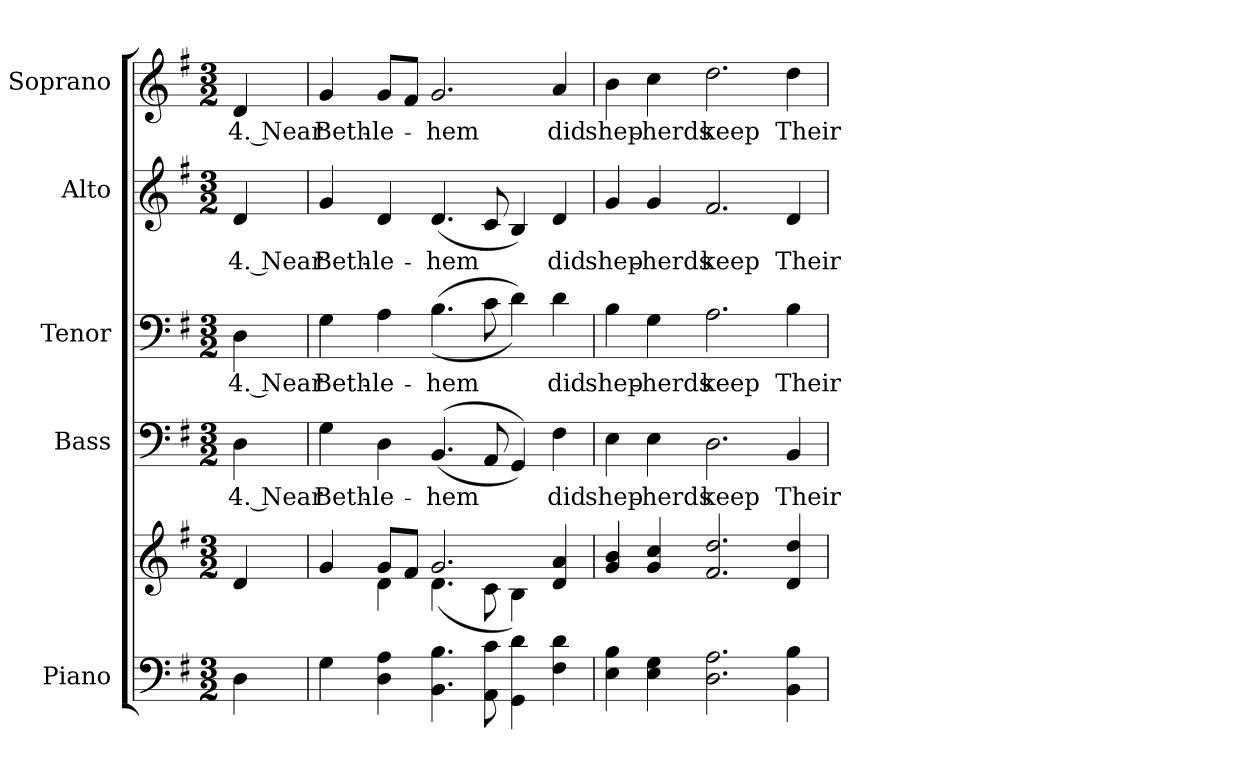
**kern	**kern	**kern	**text	**kern	**text	**kern	**text	**kern	**text
*part5	*part5	*part4	*part4	*part3	*part3	*part2	*part2	*part1	*part1
*staff6	*staff5	*staff4	*staff4	*staff3	*staff3	*staff2	*staff2	*staff1	*staff1
*I"Piano	*	*I"Bass	*	*I"Tenor	*	*I"Alto	*	*I"Soprano	*
*I'Pno.	*	*I'B.	*	*I'T.	*	*I'A.	*	*I'S.	*
!!LO:PB:g=z
*clefF4	*clefG2	*clefF4	*	*clefF4	*	*clefG2	*	*clefG2	*
*k[f#]	*k[f#]	*k[f#]	*	*k[f#]	*	*k[f#]	*	*k[f#]	*
*G:	*G:	*G:	*	*G:	*	*G:	*	*G:	*
*M3/2	*M3/2	*M3/2	*	*M3/2	*	*M3/2	*	*M3/2	*
=	=	=	=	=	=	=	=	=	=
!	!	!	!LO:LY:b:color=#000000	!	!	!	!	!	!
!	!	!	!	!	!LO:LY:b:color=#000000	!	!	!	!
!	!	!	!	!	!	!	!LO:LY:b:color=#000000	!	!
!	!	!	!	!	!	!	!	!	!LO:LY:b:color=#000000
4Di\	4di/	4Di\	4. Near	4Di\	4. Near	4di/	4. Near	4di/	4. Near
=1	=1	=1	=1	=1	=1	=1	=1	=1	=1
*	*^	*	*	*	*	*	*	*	*
!	!	!	!	!LO:LY:b:color=#000000	!	!	!	!	!	!
!	!	!	!	!	!	!LO:LY:b:color=#000000	!	!	!	!
!	!	!	!	!	!	!	!	!LO:LY:b:color=#000000	!	!
!	!	!	!	!	!	!	!	!	!	!LO:LY:b:color=#000000
4Gi\	4gi/	4ryy	4Gi\	Beth-	4Gi\	Beth-	4gi/	Beth-	4gi/	Beth-
!	!	!	!	!LO:LY:b:color=#000000	!	!	!	!	!	!
!	!	!	!	!	!	!LO:LY:b:color=#000000	!	!	!	!
!	!	!	!	!	!	!	!	!LO:LY:b:color=#000000	!	!
!	!	!	!	!	!	!	!	!	!	!LO:LY:b:color=#000000
4Di\ 4Ai	8gi/L	4di\	4Di\	-le-	4Ai\	-le-	4di/	-le-	8gi/L	-le-
.	8f#i/J	.	.	.	.	.	.	.	8f#i/J	.
!	!	!	!	!LO:LY:b:color=#000000	!	!	!	!	!	!
!	!	!	!	!	!	!LO:LY:b:color=#000000	!	!	!	!
!	!	!	!	!	!	!	!	!LO:LY:b:color=#000000	!	!
!	!	!	!	!	!	!	!	!	!	!LO:LY:b:color=#000000
4.BBi\ 4.Bi	2.gi/	(4.di\	((4.BBi/	-hem	((4.Bi\	-hem	(4.di/	-hem	2.gi/	-hem
8AAi\ 8ci	.	8ci\	8AAi/	.	8ci\	.	8ci/	.	.	.
4GGi\ 4di	.	4Bi\)	4GGi/))	.	4di\))	.	4Bi/)	.	.	.
!	!	!	!	!LO:LY:b:color=#000000	!	!	!	!	!	!
!	!	!	!	!	!	!LO:LY:b:color=#000000	!	!	!	!
!	!	!	!	!	!	!	!	!LO:LY:b:color=#000000	!	!
!	!	!	!	!	!	!	!	!	!	!LO:LY:b:color=#000000
4F#i\ 4di	4di/ 4ai	4ryy	4F#i\	did	4di\	did	4di/	did	4ai/	did
*	*v	*v	*	*	*	*	*	*	*	*
=2	=2	=2	=2	=2	=2	=2	=2	=2	=2
*	*^	*	*	*	*	*	*	*	*
!	!	!	!	!LO:LY:b:color=#000000	!	!	!	!	!	!
*	*v	*v	*	*	*	*	*	*	*	*
*	*^	*	*	*	*	*	*	*	*
!	!	!	!	!	!	!LO:LY:b:color=#000000	!	!	!	!
*	*v	*v	*	*	*	*	*	*	*	*
*	*^	*	*	*	*	*	*	*	*
!	!	!	!	!	!	!	!	!LO:LY:b:color=#000000	!	!
*	*v	*v	*	*	*	*	*	*	*	*
*	*^	*	*	*	*	*	*	*	*
!	!	!	!	!	!	!	!	!	!	!LO:LY:b:color=#000000
*	*v	*v	*	*	*	*	*	*	*	*
4Ei\ 4Bi	4gi/ 4bi	4Ei\	shep-	4Bi\	shep-	4gi/	shep-	4bi\	shep-
!	!	!	!LO:LY:b:color=#000000	!	!	!	!	!	!
!	!	!	!	!	!LO:LY:b:color=#000000	!	!	!	!
!	!	!	!	!	!	!	!LO:LY:b:color=#000000	!	!
!	!	!	!	!	!	!	!	!	!LO:LY:b:color=#000000
4Ei\ 4Gi	4gi/ 4cci	4Ei\	-herds	4Gi\	-herds	4gi/	-herds	4cci\	-herds
!	!	!	!LO:LY:b:color=#000000	!	!	!	!	!	!
!	!	!	!	!	!LO:LY:b:color=#000000	!	!	!	!
!	!	!	!	!	!	!	!LO:LY:b:color=#000000	!	!
!	!	!	!	!	!	!	!	!	!LO:LY:b:color=#000000
2.Di\ 2.Ai	2.f#i/ 2.ddi	2.Di\	keep	2.Ai\	keep	2.f#i/	keep	2.ddi\	keep
!	!	!	!LO:LY:b:color=#000000	!	!	!	!	!	!
!	!	!	!	!	!LO:LY:b:color=#000000	!	!	!	!
!	!	!	!	!	!	!	!LO:LY:b:color=#000000	!	!
!	!	!	!	!	!	!	!	!	!LO:LY:b:color=#000000
4BBi\ 4Bi	4di/ 4ddi	4BBi/	Their	4Bi\	Their	4di/	Their	4ddi\	Their
=	=	=	=	=	=	=	=	=	=
*-	*-	*-	*-	*-	*-	*-	*-	*-	*-
